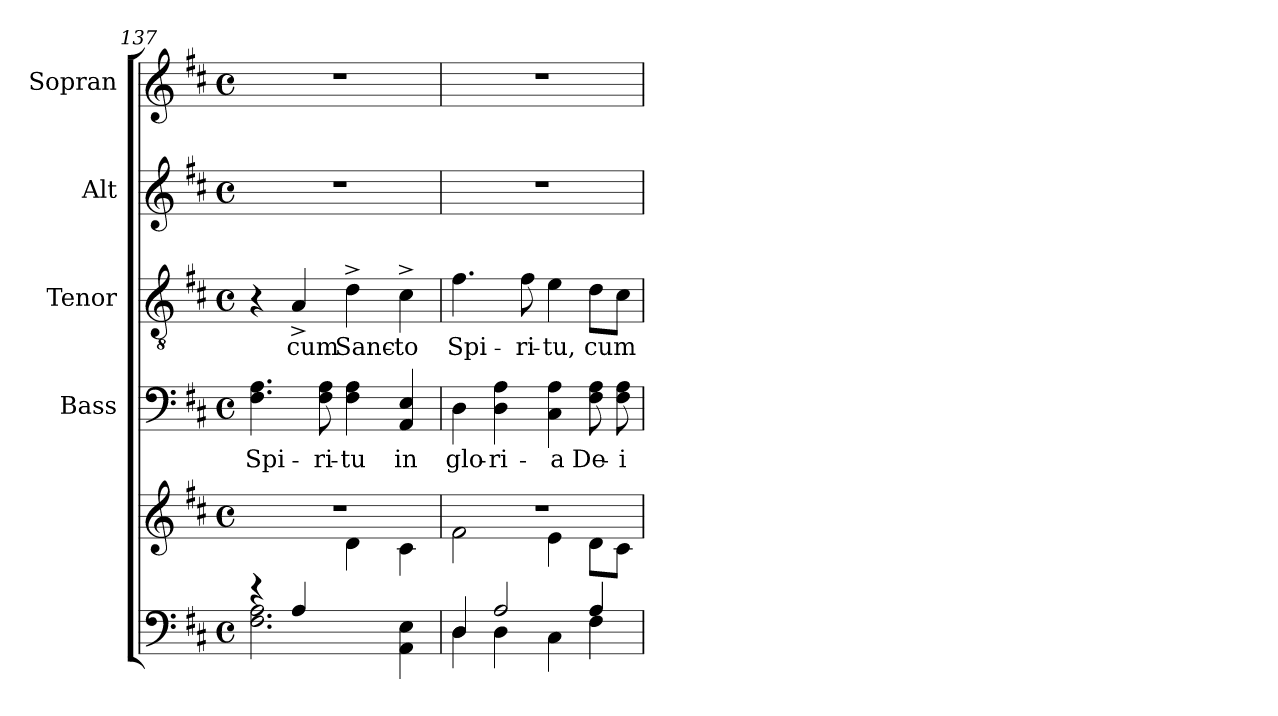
**kern	**kern	**kern	**text	**kern	**text	**kern	**kern
*part5	*part5	*part4	*part4	*part3	*part3	*part2	*part1
*staff6	*staff5	*staff4	*staff4	*staff3	*staff3	*staff2	*staff1
*	*	*I"Bass	*	*I"Tenor	*	*I"Alt	*I"Sopran
*	*	*I'B.	*	*I'T.	*	*I'A.	*I'S.
*clefF4	*clefG2	*clefF4	*	*clefGv2	*	*clefG2	*clefG2
*k[f#c#]	*k[f#c#]	*k[f#c#]	*	*k[f#c#]	*	*k[f#c#]	*k[f#c#]
*D:	*D:	*D:	*	*D:	*	*D:	*D:
*M4/4	*M4/4	*M4/4	*	*M4/4	*	*M4/4	*M4/4
*met(c)	*met(c)	*met(c)	*	*met(c)	*	*met(c)	*met(c)
=137	=137	=137	=137	=137	=137	=137	=137
*^	*^	*	*	*	*	*	*
!	!	!	!	!	!LO:LY:b	!	!	!	!
4re	2.F#\ 2.A\	1r	2ryy	4.F#\ 4.A\	Spi-	4r	.	1r	1r
!	!	!	!	!	!	!	!LO:LY:b	!	!
4A/	.	.	.	.	.	4A^>/	cum	.	.
!	!	!	!	!	!LO:LY:b	!	!	!	!
.	.	.	.	8F#\ 8A\	-ri-	.	.	.	.
!	!	!	!	!	!LO:LY:b	!	!LO:LY:b	!	!
2ryy	.	.	4d\	4F#\ 4A\	-tu	4d^>\	Sanc-	.	.
!	!	!	!	!	!LO:LY:b	!	!LO:LY:b	!	!
.	4AA\ 4E\	.	4c#\	4AA/ 4E/	in	4c#^>\	-to	.	.
=138	=138	=138	=138	=138	=138	=138	=138	=138	=138
!	!	!	!	!	!LO:LY:b	!	!LO:LY:b	!	!
4D/	4D\	1r	2f#\	4D\	glo-	4.f#\	Spi-	1r	1r
!	!	!	!	!	!LO:LY:b	!	!	!	!
2A/	4D\	.	.	4D\ 4A\	-ri-	.	.	.	.
!	!	!	!	!	!	!	!LO:LY:b	!	!
.	.	.	.	.	.	8f#\	-ri-	.	.
!	!	!	!	!	!LO:LY:b	!	!LO:LY:b	!	!
.	4C#\	.	4e\	4C#\ 4A\	-a	4e\	-tu,	.	.
!	!	!	!	!	!LO:LY:b	!	!LO:LY:b	!	!
4A/	4F#\	.	8d\L	8F#\ 8A\	De-	8d\L	cum	.	.
!	!	!	!	!	!LO:LY:b	!	!	!	!
.	.	.	8c#\J	8F#\ 8A\	-i	8c#\J	.	.	.
*v	*v	*	*	*	*	*	*	*	*
*	*v	*v	*	*	*	*	*	*
=	=	=	=	=	=	=	=
*-	*-	*-	*-	*-	*-	*-	*-
